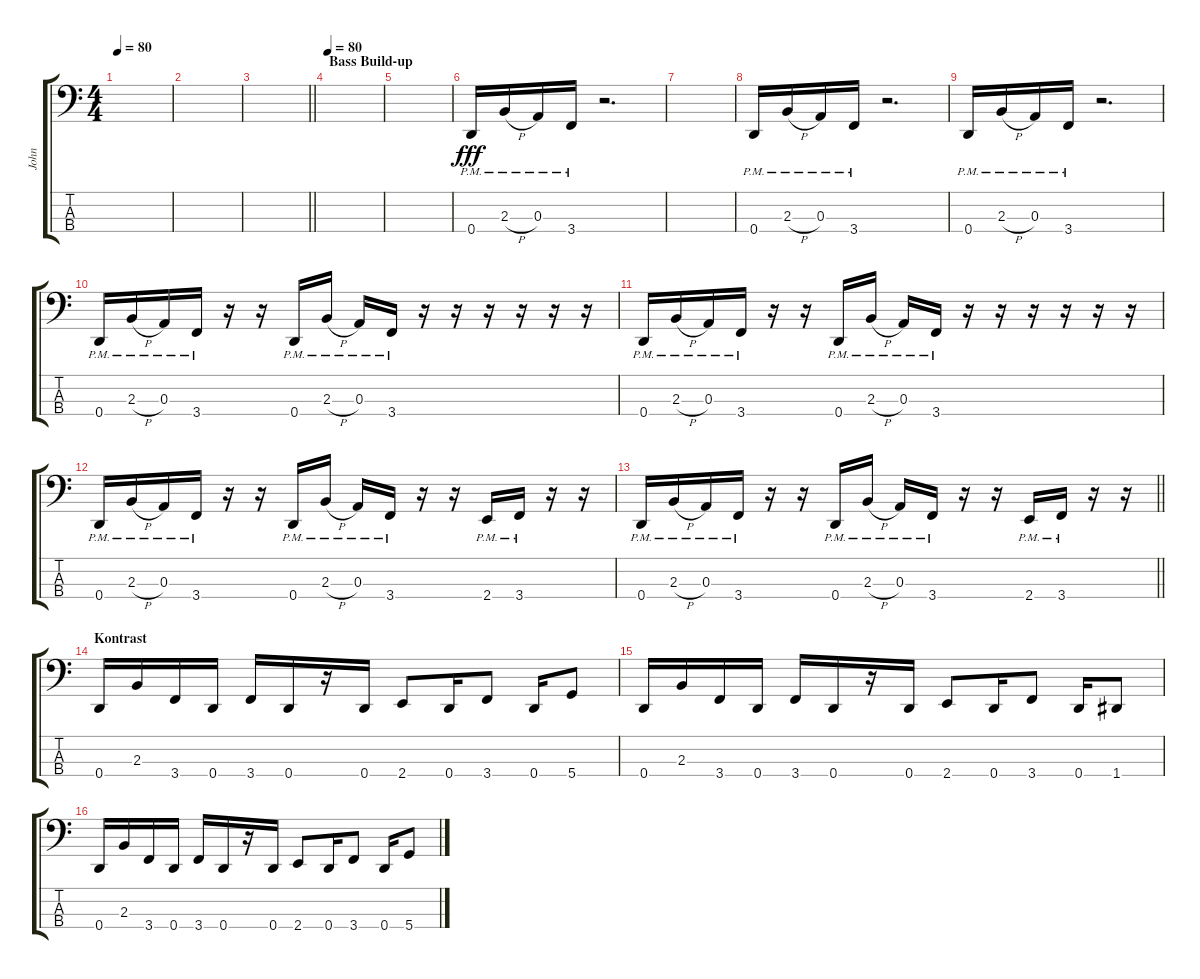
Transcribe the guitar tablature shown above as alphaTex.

\track ("John" "John") {solo instrument electricbassfinger}
\staff {score tabs}
\tuning (G2 D2 A1 D1) {hide}
\ts (4 4)
\tempo 80
\clef f4
\ks c
|
|
\barLineRight lightlight
|
\section ("" "Bass Build-up")
\tempo 80
|
|
0.4{pm}.16{dy fff} 2.3{h pm}.16 0.3{pm}.16 3.4{pm}.16 r.2{d} |
|
0.4{pm}.16 2.3{h pm}.16 0.3{pm}.16 3.4{pm}.16 r.2{d} |
0.4{pm}.16 2.3{h pm}.16 0.3{pm}.16 3.4{pm}.16 r.2{d} |
0.4{pm}.16 2.3{h pm}.16 0.3{pm}.16 3.4{pm}.16 r.16 r.16 0.4{pm}.16 2.3{h pm}.16 0.3{pm}.16 3.4{pm}.16 r.16 r.16 r.16 r.16 r.16 r.16 |
0.4{pm}.16 2.3{h pm}.16 0.3{pm}.16 3.4{pm}.16 r.16 r.16 0.4{pm}.16 2.3{h pm}.16 0.3{pm}.16 3.4{pm}.16 r.16 r.16 r.16 r.16 r.16 r.16 |
0.4{pm}.16 2.3{h pm}.16 0.3{pm}.16 3.4{pm}.16 r.16 r.16 0.4{pm}.16 2.3{h pm}.16 0.3{pm}.16 3.4{pm}.16 r.16 r.16 2.4{pm}.16 3.4{pm}.16 r.16 r.16 |
\barLineRight lightlight
0.4{pm}.16 2.3{h pm}.16 0.3{pm}.16 3.4{pm}.16 r.16 r.16 0.4{pm}.16 2.3{h pm}.16 0.3{pm}.16 3.4{pm}.16 r.16 r.16 2.4{pm}.16 3.4{pm}.16 r.16 r.16 |
\section ("" "Kontrast")
0.4.16 2.3.16 3.4.16 0.4.16 3.4.16 0.4.16 r.16 0.4.16 2.4.8 0.4.16 3.4.8 0.4.16 5.4.8 |
0.4.16 2.3.16 3.4.16 0.4.16 3.4.16 0.4.16 r.16 0.4.16 2.4.8 0.4.16 3.4.8 0.4.16 1.4.8 |
0.4.16 2.3.16 3.4.16 0.4.16 3.4.16 0.4.16 r.16 0.4.16 2.4.8 0.4.16 3.4.8 0.4.16 5.4.8
